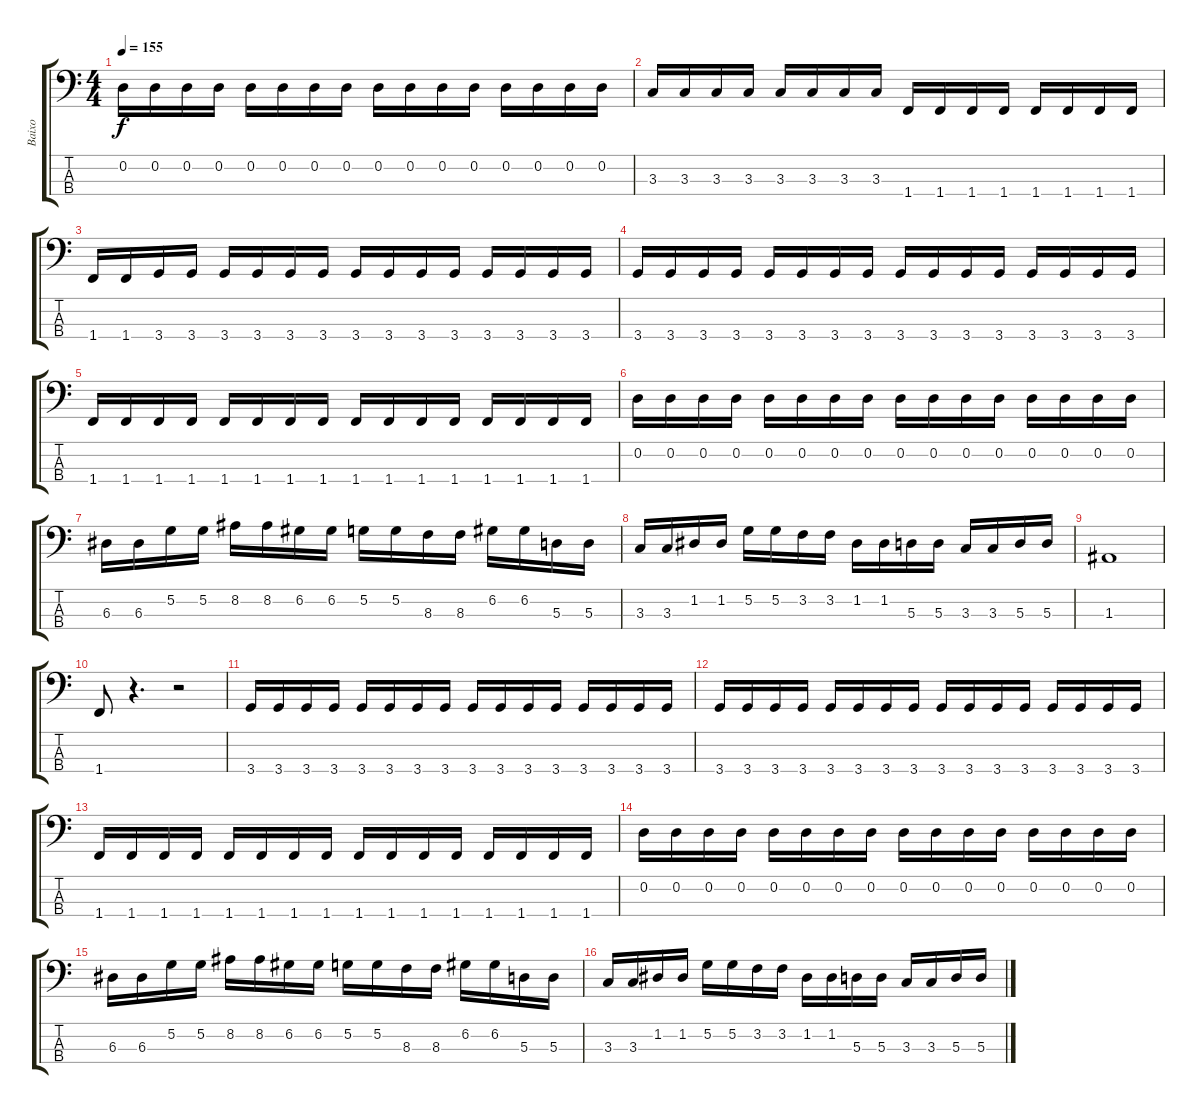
\track ("Baixo" "Baixo") {instrument electricbassfinger}
\staff {score tabs}
\tuning (G2 D2 A1 E1) {hide}
\ts (4 4)
\tempo 155
\clef f4
\ks c
0.2.16{dy f} 0.2.16 0.2.16 0.2.16 0.2.16 0.2.16 0.2.16 0.2.16 0.2.16 0.2.16 0.2.16 0.2.16 0.2.16 0.2.16 0.2.16 0.2.16 |
3.3.16 3.3.16 3.3.16 3.3.16 3.3.16 3.3.16 3.3.16 3.3.16 1.4.16 1.4.16 1.4.16 1.4.16 1.4.16 1.4.16 1.4.16 1.4.16 |
1.4.16 1.4.16 3.4.16 3.4.16 3.4.16 3.4.16 3.4.16 3.4.16 3.4.16 3.4.16 3.4.16 3.4.16 3.4.16 3.4.16 3.4.16 3.4.16 |
3.4.16 3.4.16 3.4.16 3.4.16 3.4.16 3.4.16 3.4.16 3.4.16 3.4.16 3.4.16 3.4.16 3.4.16 3.4.16 3.4.16 3.4.16 3.4.16 |
1.4.16 1.4.16 1.4.16 1.4.16 1.4.16 1.4.16 1.4.16 1.4.16 1.4.16 1.4.16 1.4.16 1.4.16 1.4.16 1.4.16 1.4.16 1.4.16 |
0.2.16 0.2.16 0.2.16 0.2.16 0.2.16 0.2.16 0.2.16 0.2.16 0.2.16 0.2.16 0.2.16 0.2.16 0.2.16 0.2.16 0.2.16 0.2.16 |
6.3.16 6.3.16 5.2.16 5.2.16 8.2.16 8.2.16 6.2.16 6.2.16 5.2.16 5.2.16 8.3.16 8.3.16 6.2.16 6.2.16 5.3.16 5.3.16 |
3.3.16 3.3.16 1.2.16 1.2.16 5.2.16 5.2.16 3.2.16 3.2.16 1.2.16 1.2.16 5.3.16 5.3.16 3.3.16 3.3.16 5.3.16 5.3.16 |
1.3.1 |
1.4.8 r.4{d} r.2 |
3.4.16 3.4.16 3.4.16 3.4.16 3.4.16 3.4.16 3.4.16 3.4.16 3.4.16 3.4.16 3.4.16 3.4.16 3.4.16 3.4.16 3.4.16 3.4.16 |
3.4.16 3.4.16 3.4.16 3.4.16 3.4.16 3.4.16 3.4.16 3.4.16 3.4.16 3.4.16 3.4.16 3.4.16 3.4.16 3.4.16 3.4.16 3.4.16 |
1.4.16 1.4.16 1.4.16 1.4.16 1.4.16 1.4.16 1.4.16 1.4.16 1.4.16 1.4.16 1.4.16 1.4.16 1.4.16 1.4.16 1.4.16 1.4.16 |
0.2.16 0.2.16 0.2.16 0.2.16 0.2.16 0.2.16 0.2.16 0.2.16 0.2.16 0.2.16 0.2.16 0.2.16 0.2.16 0.2.16 0.2.16 0.2.16 |
6.3.16 6.3.16 5.2.16 5.2.16 8.2.16 8.2.16 6.2.16 6.2.16 5.2.16 5.2.16 8.3.16 8.3.16 6.2.16 6.2.16 5.3.16 5.3.16 |
3.3.16 3.3.16 1.2.16 1.2.16 5.2.16 5.2.16 3.2.16 3.2.16 1.2.16 1.2.16 5.3.16 5.3.16 3.3.16 3.3.16 5.3.16 5.3.16
